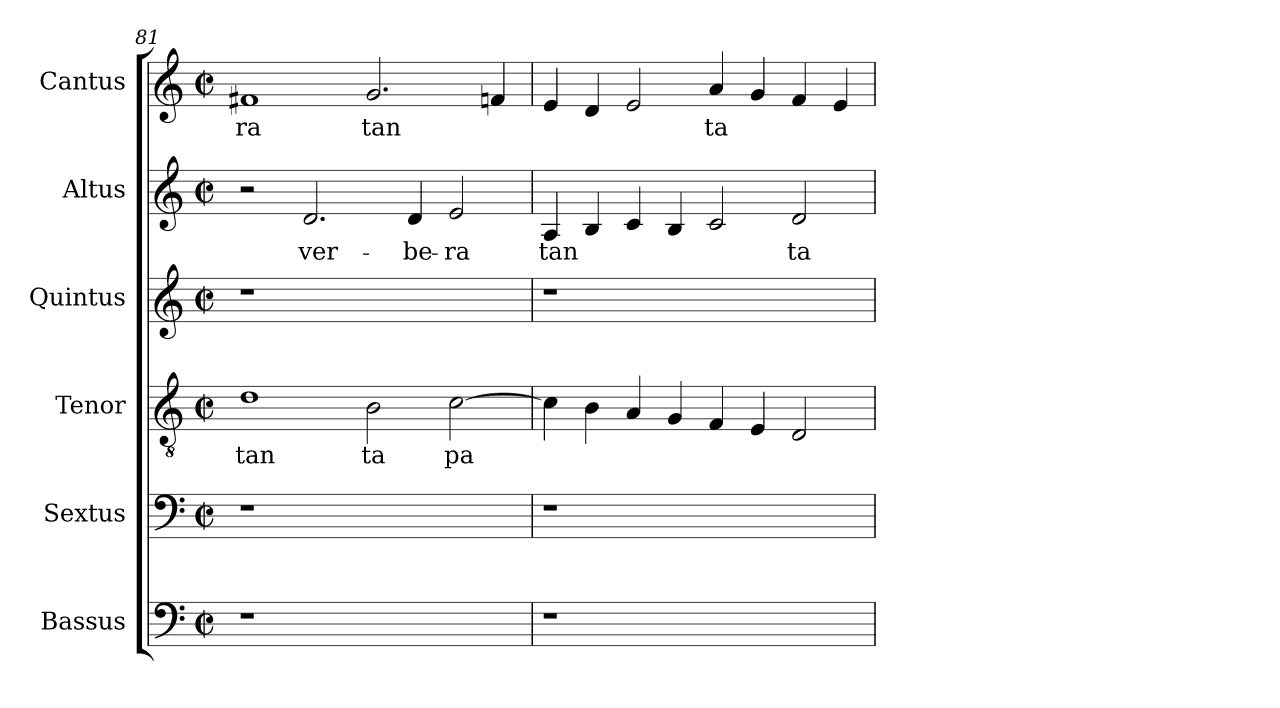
**kern	**kern	**kern	**text	**kern	**kern	**text	**kern	**text
*part6	*part5	*part4	*part4	*part3	*part2	*part2	*part1	*part1
*staff6	*staff5	*staff4	*staff4	*staff3	*staff2	*staff2	*staff1	*staff1
*I"Bassus	*I"Sextus	*I"Tenor	*	*I"Quintus	*I"Altus	*	*I"Cantus	*
*I'Bassus	*I'Sextus	*I'Tenor	*	*I'Quintus	*I'Altus	*	*I'Cantus	*
*clefF4	*clefF4	*clefGv2	*	*clefG2	*clefG2	*	*clefG2	*
*k[]	*k[]	*k[]	*	*k[]	*k[]	*	*k[]	*
*C:	*C:	*C:	*	*C:	*C:	*	*C:	*
*M2/2	*M2/2	*M2/2	*	*M2/2	*M2/2	*	*M2/2	*
*met(c|)	*met(c|)	*met(c|)	*	*met(c|)	*met(c|)	*	*met(c|)	*
=81	=81	=81	=81	=81	=81	=81	=81	=81
!	!	!	!LO:LY:b:cj	!	!	!	!	!LO:LY:b:cj
1r	1r	1d	tan	1r	2r	.	1f#X	ra
!	!	!	!	!	!	!LO:LY:b:cj	!	!
.	.	.	.	.	2.d/	ver-	.	.
!	!	!	!LO:LY:b:cj	!	!	!	!	!LO:LY:b:cj
1ryy	1ryy	2B\	ta	1ryy	.	.	2.g/	tan
!	!	!	!	!	!	!LO:LY:b:cj	!	!
.	.	.	.	.	4d/	-be-	.	.
!	!	!	!LO:LY:b:cj	!	!	!LO:LY:b:cj	!	!
.	.	[>2c\	pa	.	2e/	-ra	.	.
!	!	!	!	!	!	!	!	!LO:LY:b:cj
.	.	.	.	.	.	.	4fn/	.
=82	=82	=82	=82	=82	=82	=82	=82	=82
!	!	!	!LO:LY:b:cj	!	!	!LO:LY:b:cj	!	!LO:LY:b:cj
1r	1r	4c\]	.	1r	4A/	tan-	4e/	.
!	!	!	!LO:LY:b:cj	!	!	!LO:LY:b:cj	!	!LO:LY:b:cj
.	.	4B\	.	.	4B/	--	4d/	.
!	!	!	!LO:LY:b:cj	!	!	!LO:LY:b:cj	!	!LO:LY:b:cj
.	.	4A/	.	.	4c/	--	2e/	.
!	!	!	!LO:LY:b:cj	!	!	!LO:LY:b:cj	!	!
.	.	4G/	.	.	4B/	--	.	.
!	!	!	!LO:LY:b:cj	!	!	!LO:LY:b:cj	!	!LO:LY:b:cj
1ryy	1ryy	4F/	.	1ryy	2c/	--	4a/	ta
!	!	!	!LO:LY:b:cj	!	!	!	!	!LO:LY:b:cj
.	.	4E/	.	.	.	.	4g/	.
!	!	!	!LO:LY:b:cj	!	!	!LO:LY:b:cj	!	!LO:LY:b:cj
.	.	2D/	.	.	2d/	-ta	4f/	.
!	!	!	!	!	!	!	!	!LO:LY:b:cj
.	.	.	.	.	.	.	4e/	.
=	=	=	=	=	=	=	=	=
*-	*-	*-	*-	*-	*-	*-	*-	*-
